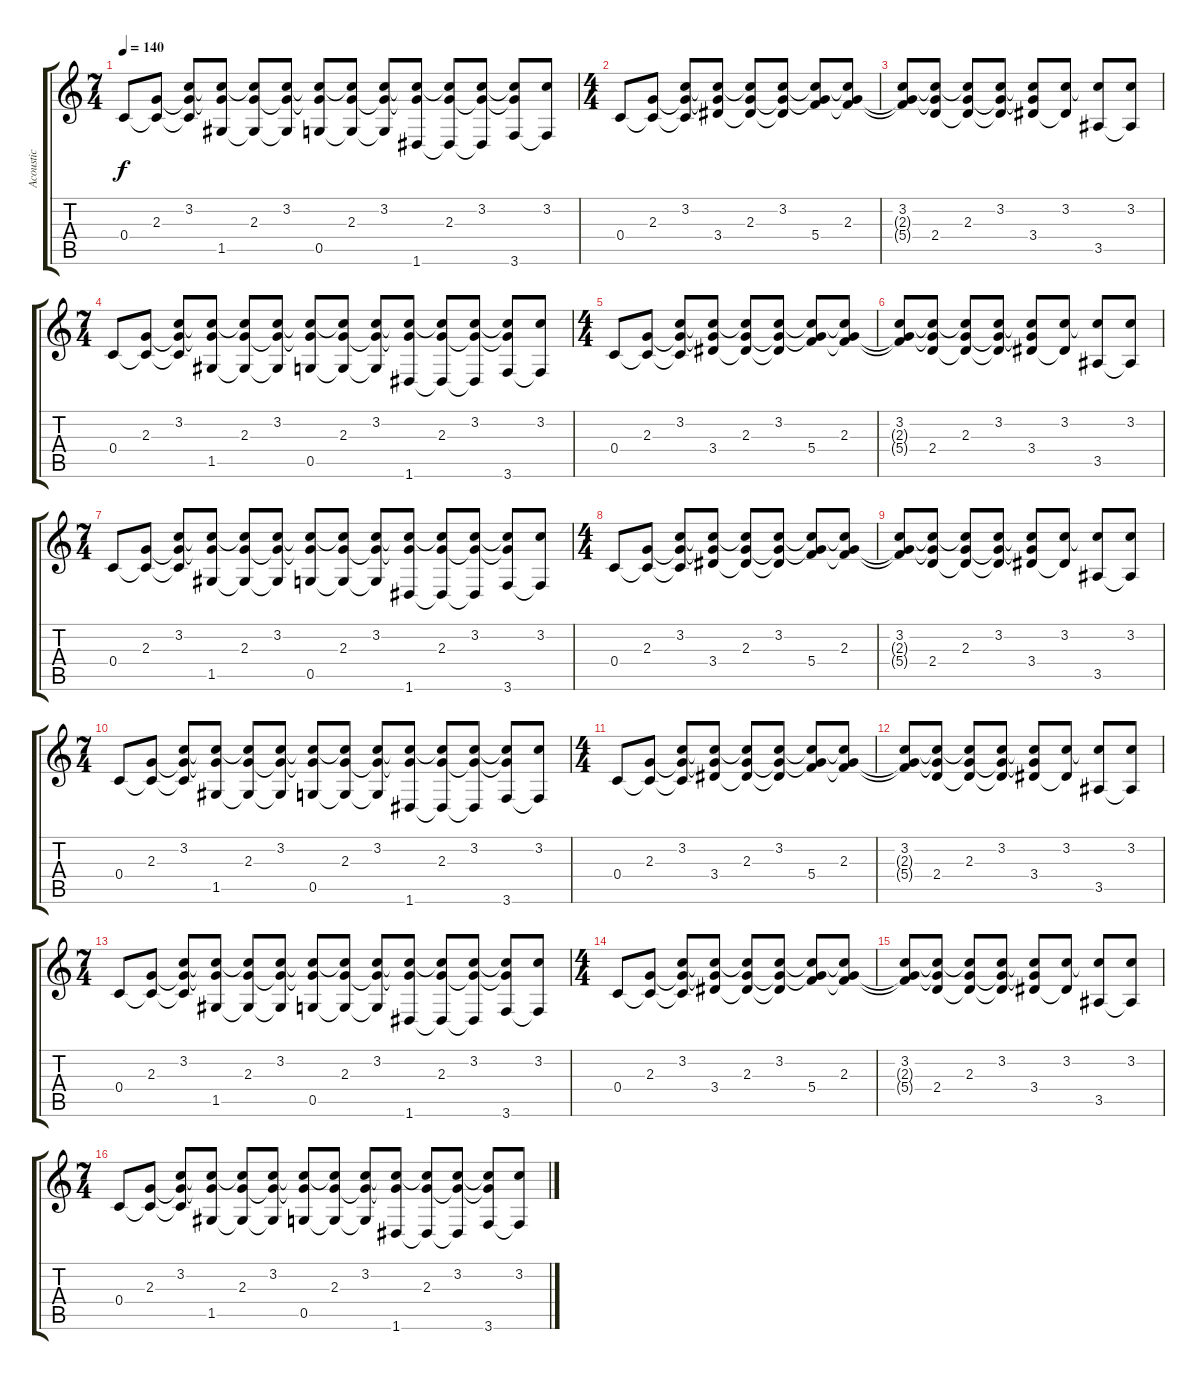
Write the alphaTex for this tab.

\track ("Acoustic" "Acoustic") {instrument acousticguitarsteel}
\staff {score tabs}
\tuning (D4 A3 F3 C3 G2 D2) {hide}
\ts (7 4)
\tempo 140
\clef g2
\ks c
0.4.8{dy f} (2.3 0.4{t}).8 (3.2 2.3{t} 0.4{t}).8 (3.2{t} 2.3{t} 1.5).8 (3.2{t} 2.3 1.5{t}).8 (3.2 2.3{t} 1.5{t}).8 (3.2{t} 2.3{t} 0.5).8 (3.2{t} 2.3 0.5{t}).8 (3.2 2.3{t} 0.5{t}).8 (3.2{t} 2.3{t} 1.6).8 (3.2{t} 2.3 1.6{t}).8 (3.2 2.3{t} 1.6{t}).8 (3.2{t} 2.3{t} 3.6).8 (3.2 3.6{t}).8 |
\ts (4 4)
0.4.8 (2.3 0.4{t}).8 (3.2 2.3{t} 0.4{t}).8 (3.2{t} 2.3{t} 3.4).8 (3.2{t} 2.3 3.4{t}).8 (3.2 2.3{t} 3.4{t}).8 (3.2{t} 2.3{t} 5.4).8 (3.2{t} 2.3 5.4{t}).8 |
(3.2 2.3{t} 5.4{t}).8 (3.2{t} 2.3{t} 2.4).8 (3.2{t} 2.3 2.4{t}).8 (3.2 2.3{t} 2.4{t}).8 (3.2{t} 2.3{t} 3.4).8 (3.2 3.4{t}).8 (3.2{t} 3.5).8 (3.2 3.5{t}).8 |
\ts (7 4)
0.4.8 (2.3 0.4{t}).8 (3.2 2.3{t} 0.4{t}).8 (3.2{t} 2.3{t} 1.5).8 (3.2{t} 2.3 1.5{t}).8 (3.2 2.3{t} 1.5{t}).8 (3.2{t} 2.3{t} 0.5).8 (3.2{t} 2.3 0.5{t}).8 (3.2 2.3{t} 0.5{t}).8 (3.2{t} 2.3{t} 1.6).8 (3.2{t} 2.3 1.6{t}).8 (3.2 2.3{t} 1.6{t}).8 (3.2{t} 2.3{t} 3.6).8 (3.2 3.6{t}).8 |
\ts (4 4)
0.4.8 (2.3 0.4{t}).8 (3.2 2.3{t} 0.4{t}).8 (3.2{t} 2.3{t} 3.4).8 (3.2{t} 2.3 3.4{t}).8 (3.2 2.3{t} 3.4{t}).8 (3.2{t} 2.3{t} 5.4).8 (3.2{t} 2.3 5.4{t}).8 |
(3.2 2.3{t} 5.4{t}).8 (3.2{t} 2.3{t} 2.4).8 (3.2{t} 2.3 2.4{t}).8 (3.2 2.3{t} 2.4{t}).8 (3.2{t} 2.3{t} 3.4).8 (3.2 3.4{t}).8 (3.2{t} 3.5).8 (3.2 3.5{t}).8 |
\ts (7 4)
0.4.8 (2.3 0.4{t}).8 (3.2 2.3{t} 0.4{t}).8 (3.2{t} 2.3{t} 1.5).8 (3.2{t} 2.3 1.5{t}).8 (3.2 2.3{t} 1.5{t}).8 (3.2{t} 2.3{t} 0.5).8 (3.2{t} 2.3 0.5{t}).8 (3.2 2.3{t} 0.5{t}).8 (3.2{t} 2.3{t} 1.6).8 (3.2{t} 2.3 1.6{t}).8 (3.2 2.3{t} 1.6{t}).8 (3.2{t} 2.3{t} 3.6).8 (3.2 3.6{t}).8 |
\ts (4 4)
0.4.8 (2.3 0.4{t}).8 (3.2 2.3{t} 0.4{t}).8 (3.2{t} 2.3{t} 3.4).8 (3.2{t} 2.3 3.4{t}).8 (3.2 2.3{t} 3.4{t}).8 (3.2{t} 2.3{t} 5.4).8 (3.2{t} 2.3 5.4{t}).8 |
(3.2 2.3{t} 5.4{t}).8 (3.2{t} 2.3{t} 2.4).8 (3.2{t} 2.3 2.4{t}).8 (3.2 2.3{t} 2.4{t}).8 (3.2{t} 2.3{t} 3.4).8 (3.2 3.4{t}).8 (3.2{t} 3.5).8 (3.2 3.5{t}).8 |
\ts (7 4)
0.4.8 (2.3 0.4{t}).8 (3.2 2.3{t} 0.4{t}).8 (3.2{t} 2.3{t} 1.5).8 (3.2{t} 2.3 1.5{t}).8 (3.2 2.3{t} 1.5{t}).8 (3.2{t} 2.3{t} 0.5).8 (3.2{t} 2.3 0.5{t}).8 (3.2 2.3{t} 0.5{t}).8 (3.2{t} 2.3{t} 1.6).8 (3.2{t} 2.3 1.6{t}).8 (3.2 2.3{t} 1.6{t}).8 (3.2{t} 2.3{t} 3.6).8 (3.2 3.6{t}).8 |
\ts (4 4)
0.4.8 (2.3 0.4{t}).8 (3.2 2.3{t} 0.4{t}).8 (3.2{t} 2.3{t} 3.4).8 (3.2{t} 2.3 3.4{t}).8 (3.2 2.3{t} 3.4{t}).8 (3.2{t} 2.3{t} 5.4).8 (3.2{t} 2.3 5.4{t}).8 |
(3.2 2.3{t} 5.4{t}).8 (3.2{t} 2.3{t} 2.4).8 (3.2{t} 2.3 2.4{t}).8 (3.2 2.3{t} 2.4{t}).8 (3.2{t} 2.3{t} 3.4).8 (3.2 3.4{t}).8 (3.2{t} 3.5).8 (3.2 3.5{t}).8 |
\ts (7 4)
0.4.8 (2.3 0.4{t}).8 (3.2 2.3{t} 0.4{t}).8 (3.2{t} 2.3{t} 1.5).8 (3.2{t} 2.3 1.5{t}).8 (3.2 2.3{t} 1.5{t}).8 (3.2{t} 2.3{t} 0.5).8 (3.2{t} 2.3 0.5{t}).8 (3.2 2.3{t} 0.5{t}).8 (3.2{t} 2.3{t} 1.6).8 (3.2{t} 2.3 1.6{t}).8 (3.2 2.3{t} 1.6{t}).8 (3.2{t} 2.3{t} 3.6).8 (3.2 3.6{t}).8 |
\ts (4 4)
0.4.8 (2.3 0.4{t}).8 (3.2 2.3{t} 0.4{t}).8 (3.2{t} 2.3{t} 3.4).8 (3.2{t} 2.3 3.4{t}).8 (3.2 2.3{t} 3.4{t}).8 (3.2{t} 2.3{t} 5.4).8 (3.2{t} 2.3 5.4{t}).8 |
(3.2 2.3{t} 5.4{t}).8 (3.2{t} 2.3{t} 2.4).8 (3.2{t} 2.3 2.4{t}).8 (3.2 2.3{t} 2.4{t}).8 (3.2{t} 2.3{t} 3.4).8 (3.2 3.4{t}).8 (3.2{t} 3.5).8 (3.2 3.5{t}).8 |
\ts (7 4)
0.4.8 (2.3 0.4{t}).8 (3.2 2.3{t} 0.4{t}).8 (3.2{t} 2.3{t} 1.5).8 (3.2{t} 2.3 1.5{t}).8 (3.2 2.3{t} 1.5{t}).8 (3.2{t} 2.3{t} 0.5).8 (3.2{t} 2.3 0.5{t}).8 (3.2 2.3{t} 0.5{t}).8 (3.2{t} 2.3{t} 1.6).8 (3.2{t} 2.3 1.6{t}).8 (3.2 2.3{t} 1.6{t}).8 (3.2{t} 2.3{t} 3.6).8 (3.2 3.6{t}).8
